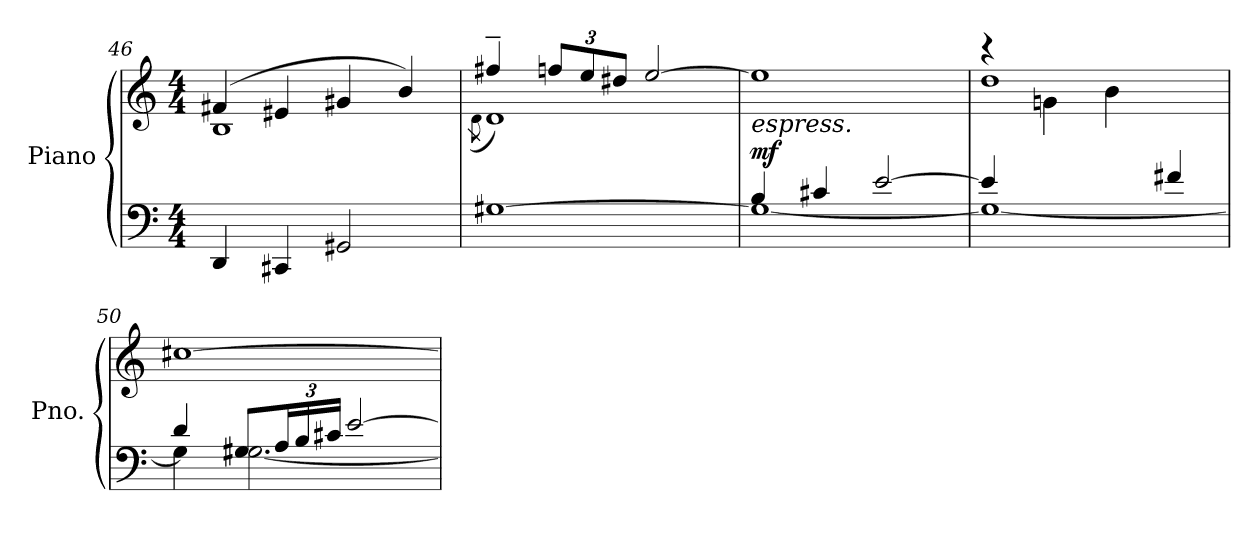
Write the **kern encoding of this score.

**kern	**kern	**dynam
*part1	*part1	*part1
*staff2	*staff1	*staff1/2
*I"Piano	*	*
*I'Pno.	*	*
*clefF4	*clefG2	*
*k[]	*k[]	*
*M4/4	*M4/4	*
=46	=46	=46
*	*^	*
4DD/	(>4f#X/	1B	.
4CC#X/	4e#X/	.	.
2GG#X/	4g#X/	.	.
.	4b/)	.	.
=47	=47	=47	=47
.	.	(<8qd\	.
[1G#X	4ff#X~/	1d)	.
*	*Xbrackettup	*	*
.	12ffn/L	.	.
.	12ee/	.	.
.	12dd#X/J	.	.
.	[2ee/	.	.
*	*v	*v	*
=48	=48	=48
*^	*	*
!	!	!LO:TX:b:i:t=espress.	!
!	!	!	!LO:DY:a=2
4B/	1G#_	1ee]	mf
4c#X/	.	.	.
[2e/	.	.	.
=49	=49	=49	=49
*	*	*^	*
4e/]	1G#_	4r	1dd	.
4ryy	.	4gn\	.	.
4ryy	.	4b\	.	.
4f#X/	.	4ryy	.	.
*	*	*v	*v	*
=50	=50	=50	=50
4d/	4G#\]	[1cc#X	.
8G#X/L	[2.G#\	.	.
*Xbrackettup	*	*	*
24A/L	.	.	.
24B/	.	.	.
24c#X/JJ	.	.	.
[2e/	.	.	.
*v	*v	*	*
=	=	=
*-	*-	*-
